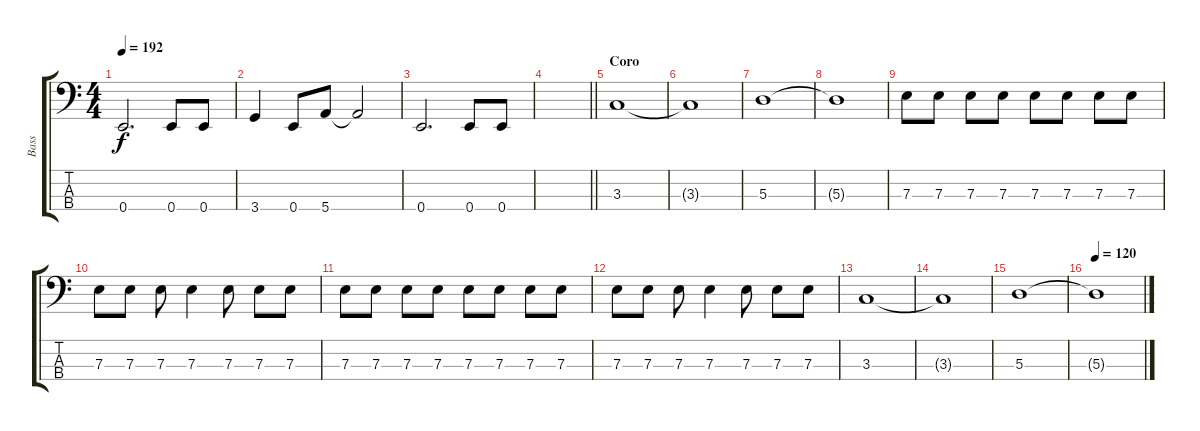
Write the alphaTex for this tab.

\track ("Bass" "Bass") {instrument slapbass2}
\staff {score tabs}
\tuning (G2 D2 A1 E1) {hide}
\ts (4 4)
\tempo 192
\clef f4
\ks c
0.4.2{d dy f} 0.4.8 0.4.8 |
3.4.4 0.4.8 5.4.8 5.4{t}.2 |
0.4.2{d} 0.4.8 0.4.8 |
\barLineRight lightlight
|
\section ("" "Coro")
3.3.1 |
3.3{t}.1 |
5.3.1 |
5.3{t}.1 |
7.3.8 7.3.8 7.3.8 7.3.8 7.3.8 7.3.8 7.3.8 7.3.8 |
7.3.8 7.3.8 7.3.8 7.3.4 7.3.8 7.3.8 7.3.8 |
7.3.8 7.3.8 7.3.8 7.3.8 7.3.8 7.3.8 7.3.8 7.3.8 |
7.3.8 7.3.8 7.3.8 7.3.4 7.3.8 7.3.8 7.3.8 |
3.3.1 |
3.3{t}.1 |
5.3.1 |
\tempo 120
5.3{t}.1
